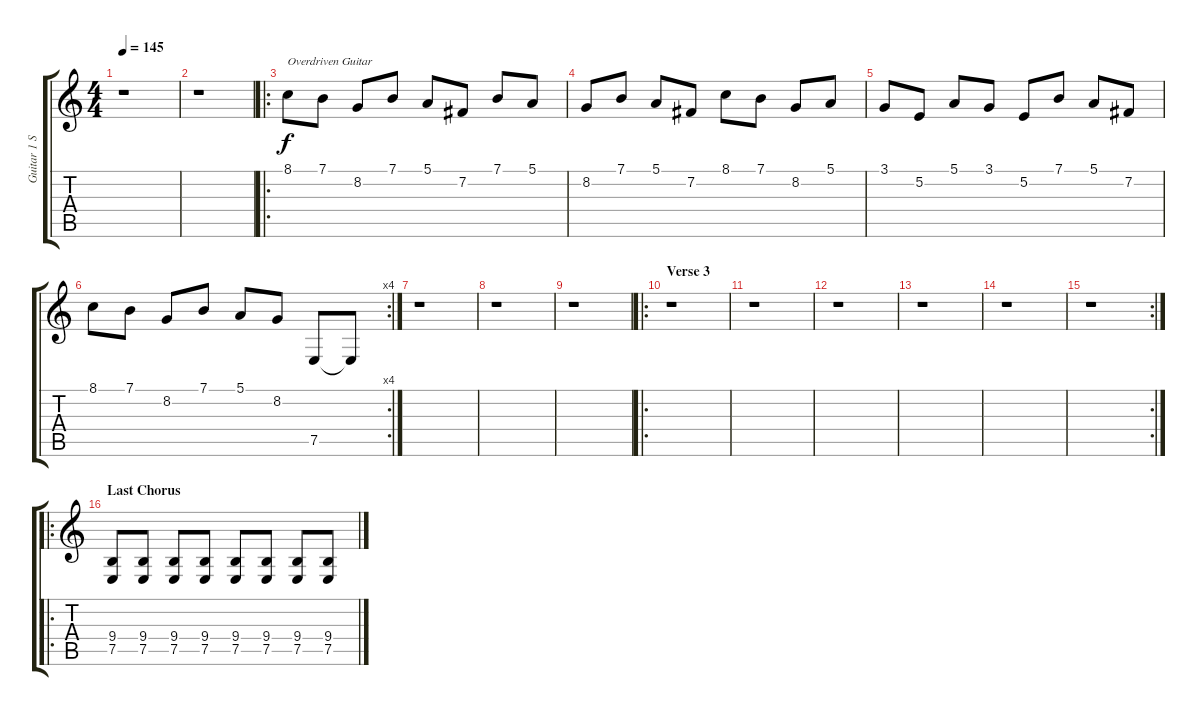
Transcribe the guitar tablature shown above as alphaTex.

\track ("Guitar 1 Synth" "Guitar 1 S") {instrument lead1square}
\staff {score tabs}
\tuning (E4 B3 G3 D3 A2 D2) {hide}
\ts (4 4)
\tempo 145
\clef g2
\ks c
r.1{dy f} |
r.1{volume 0} |
\ro
8.1.8{txt "Overdriven Guitar" instrument overdrivenguitar} 7.1.8 8.2.8 7.1.8 5.1.8 7.2.8 7.1.8 5.1.8 |
8.2.8 7.1.8 5.1.8 7.2.8 8.1.8 7.1.8 8.2.8 5.1.8 |
3.1.8 5.2.8 5.1.8 3.1.8 5.2.8 7.1.8 5.1.8 7.2.8 |
\rc 4
8.1.8 7.1.8 8.2.8 7.1.8 5.1.8 8.2.8 7.5.8 7.5{t}.8{volume 12} |
r.1 |
r.1 |
r.1 |
\ro
\section ("" "Verse 3")
r.1 |
r.1 |
r.1 |
r.1 |
r.1 |
\rc 2
r.1 |
\ro
\section ("" "Last Chorus")
(9.4 7.5).8 (9.4 7.5).8 (9.4 7.5).8 (9.4 7.5).8 (9.4 7.5).8 (9.4 7.5).8 (9.4 7.5).8 (9.4 7.5).8
